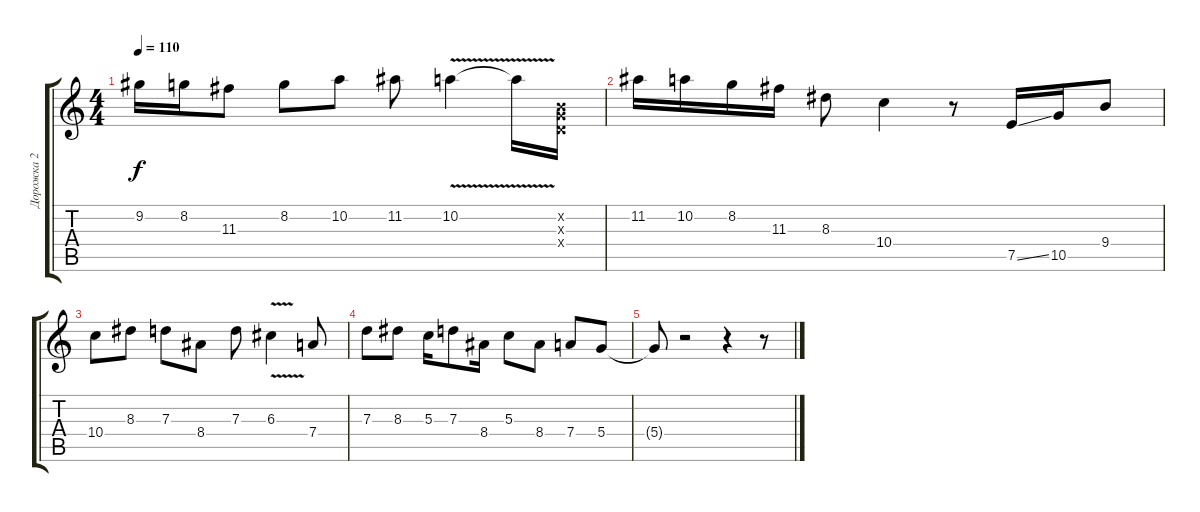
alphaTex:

\track ("Дорожка 2" "Дорожка 2") {instrument overdrivenguitar}
\staff {score tabs}
\tuning (E4 B3 G3 D3 A2 E2) {hide}
\ts (4 4)
\tempo 110
\clef g2
\ks c
9.2.16{dy f} 8.2.16 11.3.8 8.2.8 10.2.8 11.2.8 10.2{v}.4 10.2{t}.16 (0.2{x} 0.3{x} 0.4{x}).16 |
11.2.16 10.2.16 8.2.16 11.3.16 8.3.8 10.4.4 r.8 7.5{ss}.16 10.5.16 9.4.8 |
10.4.8 8.3.8 7.3.8 8.4.8 7.3.8 6.3{v}.4 7.4.8 |
7.3.8 8.3.8 5.3.16 7.3.8 8.4.16 5.3.8 8.4.8 7.4.8 5.4.8 |
5.4{t}.8 r.2 r.4 r.8
